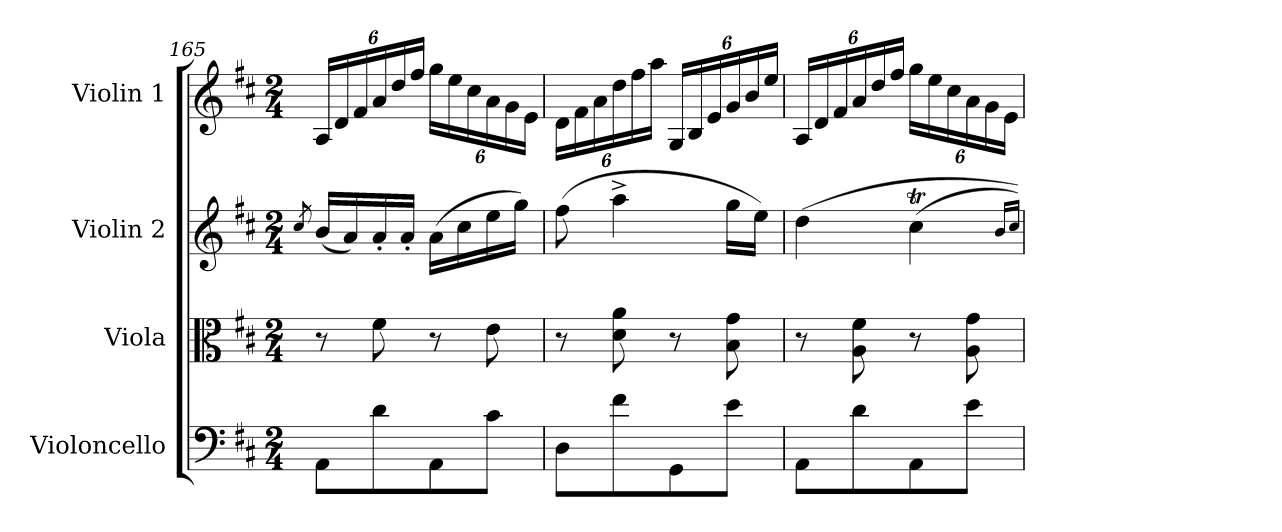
**kern	**kern	**kern	**kern
*part4	*part3	*part2	*part1
*staff4	*staff3	*staff2	*staff1
*I"Violoncello	*I"Viola	*I"Violin 2	*I"Violin 1
*I'Vc	*I'Vla	*I'Vln	*I'Vln
*clefF4	*clefC3	*clefG2	*clefG2
*k[f#c#]	*k[f#c#]	*k[f#c#]	*k[f#c#]
*M2/4	*M2/4	*M2/4	*M2/4
=165	=165	=165	=165
.	.	8qcc#/	.
*	*	*	*Xbrackettup
8AA\L	8r	(16b/LL	24A/LL
.	.	.	24d/
.	.	16a/)	.
.	.	.	24f#/
8d\	8f#\	16a'/	24a/
.	.	.	24dd/
.	.	16a'/JJ	.
.	.	.	24ff#/JJ
8AA\	8r	(16a\LL	24gg\LL
.	.	.	24ee\
.	.	16cc#\	.
.	.	.	24cc#\
8c#\J	8e\	16ee\	24a\
.	.	.	24g\
.	.	16gg\JJ)	.
.	.	.	24e\JJ
=166	=166	=166	=166
8D\L	8r	(8ff#\	24d\LL
.	.	.	24f#\
.	.	.	24a\
8f#\	8d\ 8a\	4aa^\	24dd\
.	.	.	24ff#\
.	.	.	24aa\JJ
8GG\	8r	.	24G/LL
.	.	.	24B/
.	.	.	24e/
8e\J	8B\ 8g\	16gg\LL	24g/
.	.	.	24b/
.	.	16ee\JJ)	.
.	.	.	24ee/JJ
!!LO:LB:g=z
=167	=167	=167	=167
8AA\L	8r	(4dd\	24A/LL
.	.	.	24d/
.	.	.	24f#/
8d\	8A\ 8f#\	.	24a/
.	.	.	24dd/
.	.	.	24ff#/JJ
8AA\	8r	(4cc#t\	24gg\LL
.	.	.	24ee\
.	.	.	24cc#\
8e\J	8A\ 8g\	.	24a\
.	.	.	24g\
.	.	.	24e\JJ
.	.	16qb/LL	.
.	.	16qcc#/JJ))	.
=	=	=	=
*-	*-	*-	*-
